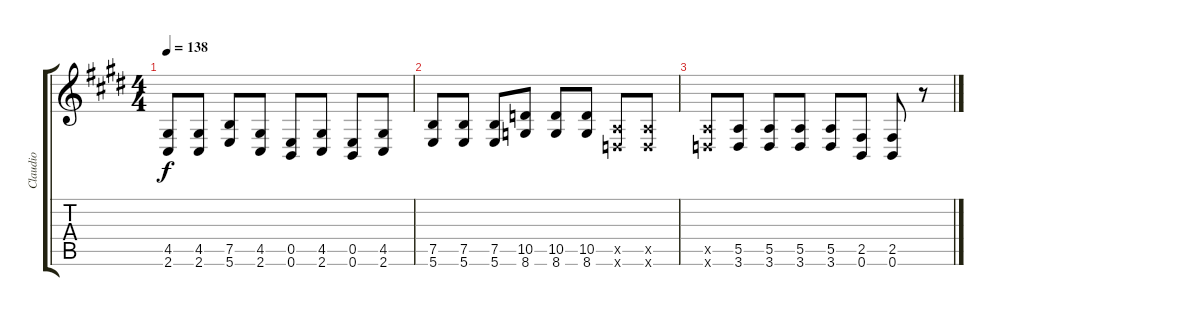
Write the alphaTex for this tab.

\track ("Claudio" "Claudio") {instrument distortionguitar}
\staff {score tabs}
\tuning (B3 Gb3 D3 A2 E2 B1) {hide}
\ts (4 4)
\tempo 138
\clef g2
\ks c#minor
(4.5 2.6).8{dy f} (4.5 2.6).8 (7.5 5.6).8 (4.5 2.6).8 (0.5 0.6).8 (4.5 2.6).8 (0.5 0.6).8 (4.5 2.6).8 |
(7.5 5.6).8 (7.5 5.6).8 (7.5 5.6).8 (10.5 8.6).8 (10.5 8.6).8 (10.5 8.6).8 (5.5{x} 3.6{x}).8 (5.5{x} 3.6{x}).8 |
(5.5{x} 3.6{x}).8 (5.5 3.6).8 (5.5 3.6).8 (5.5 3.6).8 (5.5 3.6).8 (2.5 0.6).8 (2.5 0.6).8 r.8
